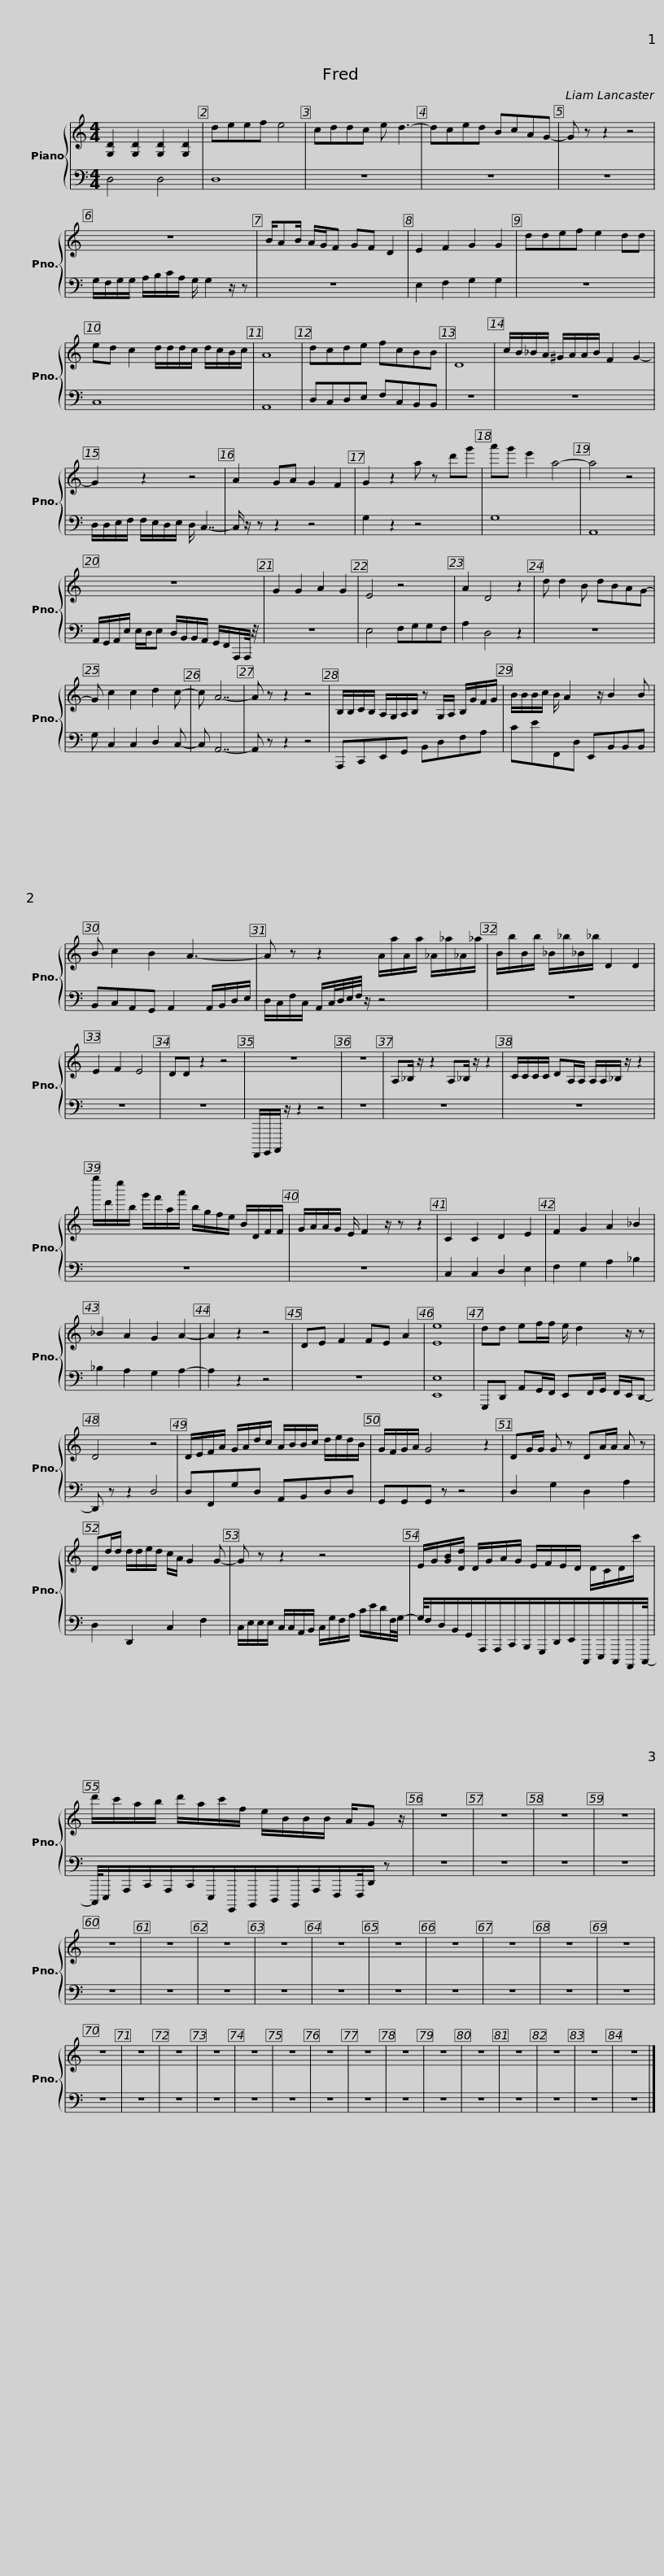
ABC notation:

X:1
%%score { 1 | 2 }
L:1/8
M:4/4
I:linebreak $
K:C
V:1 treble
V:2 bass
V:1
 [G,D]2 [G,D]2 [G,D]2 [G,D]2 | deef e4 | cddc e d3- | dced BcAG- | G z z2 z4 | %5
 z8 |$ B/AB/ A/G/F GF D2 | E2 F2 G2 G2 | ddef e2 dd | ed c2 d/d/d/c/ d/c/B/c/ | %10
 A8 | dcde fcBB | D8 |$ c/B/_B/A/ ^G/A/A/B/ F2 G2- | G2 z2 z4 | %15
 A2 GA G2 F2 | G2 z2 a z d'g' | a'g' e'2 a4- | a4 z4 |$ z8 | %20
 G2 G2 A2 G2 | E4 z4 | A2 D4 z2 | d d2 B dBAG- | G c2 c2 d2 c- | %25
 c A7- |$ A z z2 z4 | B,/B,/C/B,/ A,/G,/A,/B,/ z G,/A,/ B,/G/F/G/ | B/B/B/c/ B/ A2 z/ B2 B | B c2 B2 A3- |$ %30
 A z z2 A/a/A/a/ _A/_a/_A/_a/ | B/b/B/b/ _B/_b/_B/_b/ D2 D2 | E2 F2 E4 | DD z2 z4 |$ z8 | %35
 z8 | A,_B,/ z/ z2 A,_B,/ z/ z2 | C/C/C/C/ DA,/A,/ A,/A,/_B,/ z/ z2 |$ g''/d'/e''/b/ g'/f'/a/a'/ b/g/f/e/ B/D/F/F/ | G/A/A/G/ E/ F2 z/ z z2 | %40
 C2 C2 D2 E2 | F2 G2 A2 _B2 | _B2 A2 G2 A2- | A2 z2 z4 |$ DE F2 FE A2 | %45
 [Ee]8 | dd ef/f/ e/ d2 z/ z | D4 z4 | D/E/F/A/ G/A/d/c/ A/B/B/c/ d/e/d/B/ |$ G/F/G/A/ G4 z2 | %50
 DG/G/ G z DA/A/ A z | Dd/d/ d/d/e/d/ c/A/ G2 G- | G z z2 z4 |$ E/G/[GB]/[Dd]/ D/G/A/G/ E/F/E/D/ D/C/D/c'/ |$ d'/c'/a/b/ d'/a/c'/f/ e/B/B/B/ A/G z/ | %55
 z8 | z8 | z8 | z8 | z8 | %60
 z8 | z8 | z8 |$ z8 | z8 | %65
 z8 | z8 | z8 | z8 | z8 | %70
 z8 | z8 | z8 | z8 | z8 | %75
 z8 | z8 | z8 | z8 | z8 | %80
 z8 | z8 |$ z8 | z8 |] %84
V:2
 D,4 D,4 | D,8 | z8 | z8 | z8 | %5
 G,/F,/G,/G,/ A,/B,/C/A,/ G,/ G,2 z/ z |$ z8 | E,2 F,2 G,2 G,2 | z8 | C,8 | %10
 A,,8 | D,C,D,E, F,C,B,,B,, | z8 |$ z8 | D,/D,/E,/F,/ F,/E,/D,/E,/ D,/ C,7/2- | %15
 C,/ z/ z z2 z4 | G,2 z2 z4 | G,8 | A,,8 |$ A,,/G,,/A,,/E,/ E,/D,/E, D,/B,,/B,,/A,,/ G,,/F,,/A,,,/A,,,/4 z/4 | %20
 z8 | E,4 F,G,G,F, | A,2 D,4 z2 | z8 | G, C,2 C,2 D,2 C,- | %25
 C, A,,7- |$ A,, z z2 z4 | A,,,C,,E,,G,, B,,D,F,A, | CEF,,D, E,,B,,B,,B,, | B,,C,A,,G,, A,,2 A,,/B,,/D,/E,/ |$ %30
 D,/C,/F,/C,/ A,,/C,/4D,/4E,/4F,/4 z/ z4 | z8 | z8 | z8 |$ F,,,,/G,,,,/A,,,,/ z/ z2 z4 | %35
 z8 | z8 | z8 |$ z8 | z8 | %40
 C,2 C,2 D,2 E,2 | F,2 G,2 A,2 _B,2 | _B,2 A,2 G,2 A,2- | A,2 z2 z4 |$ z8 | %45
 [E,,E,]8 | G,,,D,, A,,G,,/F,,/ E,,F,,/G,,/ F,,/E,,/D,,- | D,, z z2 D,4 | D,F,,G,D, A,,B,,D,D, |$ G,,G,,G,, z z4 | %50
 D,2 G,2 D,2 A,2 | D,2 D,,2 C,2 F,2 | C,/E,/E,/E,/ C,/C,/A,,/B,,/ C,/G,/F,/A,/ C/E/D/F,/4G,/4- |$ G,/4F,/D,/B,,/G,,/A,,,/A,,,/C,,/B,,,/G,,,/D,,/E,,/C,,,/E,,,/C,,,/A,,,,/C,,,/4- |$ C,,,/4E,,,/A,,,/C,,/A,,,/C,,/E,,,/G,,,,/B,,,,/D,,,/B,,,,/A,,,/F,,,/F,,,/4D,,/ z | %55
 z8 | z8 | z8 | z8 | z8 | %60
 z8 | z8 | z8 |$ z8 | z8 | %65
 z8 | z8 | z8 | z8 | z8 | %70
 z8 | z8 | z8 | z8 | z8 | %75
 z8 | z8 | z8 | z8 | z8 | %80
 z8 | z8 |$ z8 | z8 |] %84
